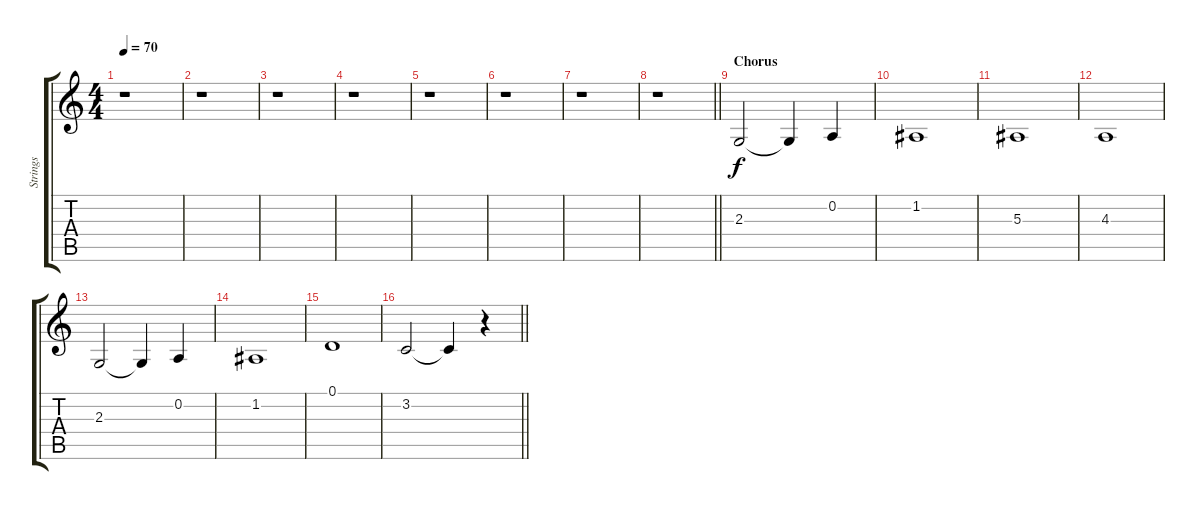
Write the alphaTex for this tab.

\track ("Strings" "Strings") {instrument stringensemble2}
\staff {score tabs}
\tuning (D4 A3 F3 C3 G2 D2) {hide}
\ts (4 4)
\tempo 70
\clef g2
\ks c
r.1{dy f} |
r.1 |
r.1 |
r.1 |
r.1 |
r.1 |
r.1 |
\barLineRight lightlight
r.1 |
\section ("" "Chorus")
2.3.2 2.3{t}.4 0.2.4 |
1.2.1 |
5.3.1 |
4.3.1 |
2.3.2 2.3{t}.4 0.2.4 |
1.2.1 |
0.1.1 |
\barLineRight lightlight
3.2.2 3.2{t}.4 r.4
